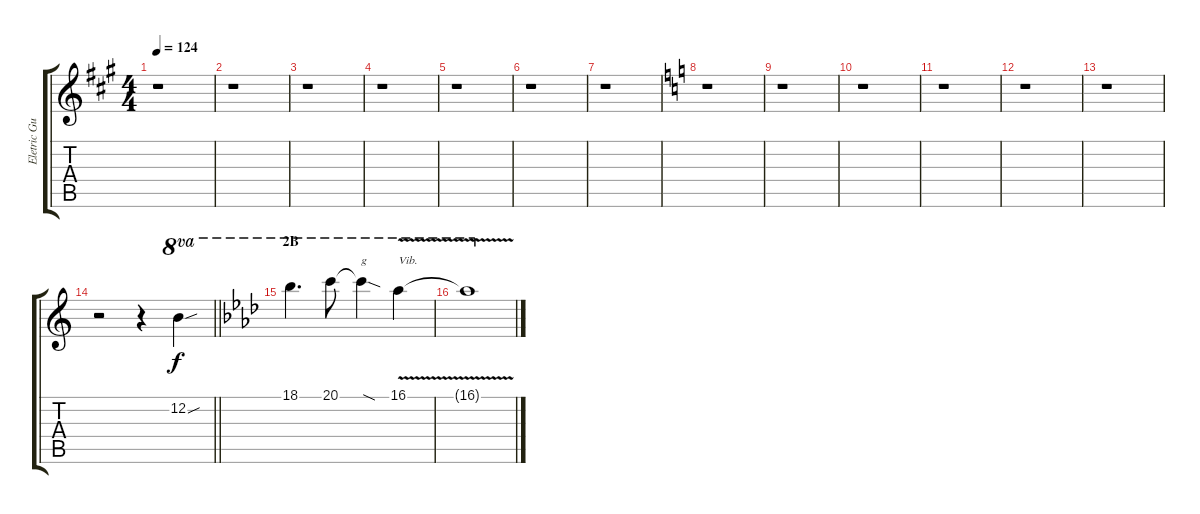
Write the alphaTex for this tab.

\track ("Eletric Guitar I" "Eletric Gu") {solo instrument overdrivenguitar}
\staff {score tabs}
\tuning (E4 B3 G3 D3 A2 E2) {hide}
\ts (4 4)
\tempo 124
\clef g2
\ks a
r.1{dy f} |
r.1 |
r.1 |
r.1 |
r.1 |
r.1 |
r.1 |
\ks c
r.1 |
r.1 |
r.1 |
r.1 |
r.1 |
r.1 |
\barLineRight lightlight
r.2 r.4 12.2{sou}.4{ot 8va} |
\section ("" "2B")
\ks ab
18.1.4{d ot 8va} 20.1.8{ot 8va} 20.1{sod t}.4{ot 8va txt "g"} 16.1{v}.4{ot 8va txt "Vib."} |
16.1{t}.1{ot 8va}
